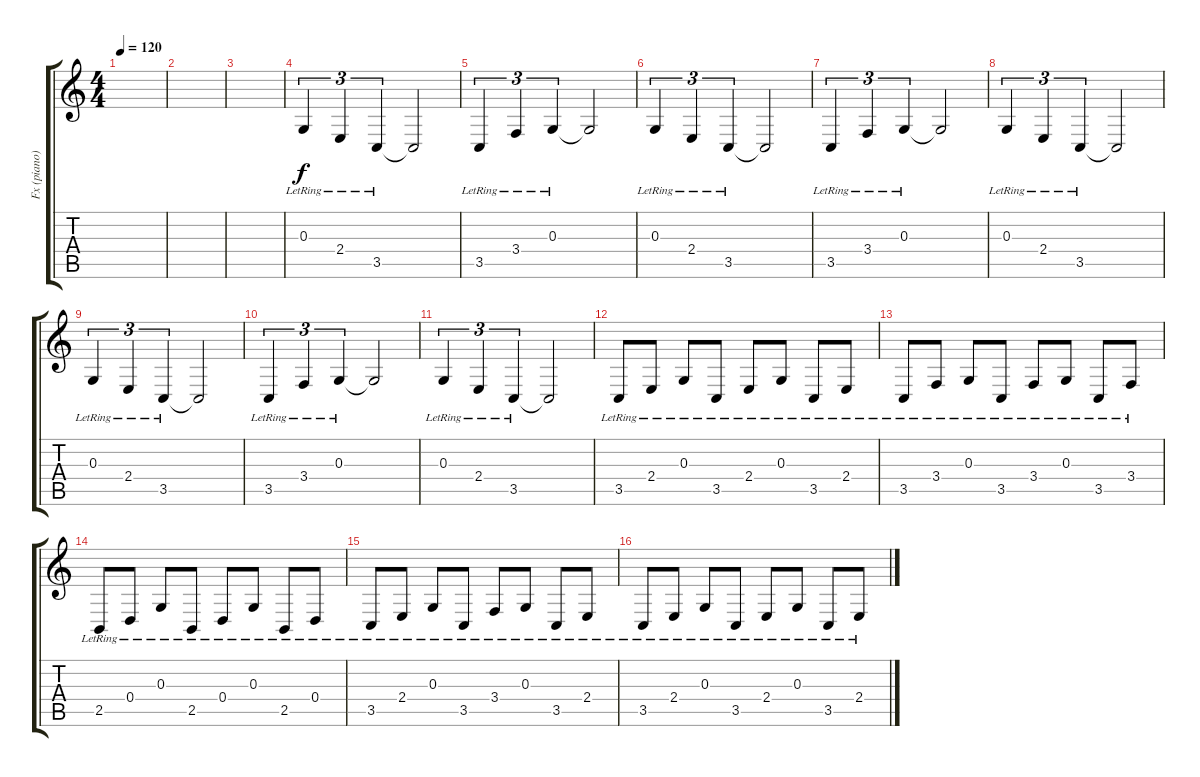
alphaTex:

\track ("Fx (piano)" "Fx (piano)") {instrument brightacousticpiano}
\staff {score tabs}
\tuning (E4 B3 G3 D3 A2 E2) {hide}
\ts (4 4)
\tempo 120
\clef g2
\ks c
|
|
|
0.3{lr}.4{tu (3 2)} 2.4{lr}.4{tu (3 2)} 3.5{lr}.4{tu (3 2)} 3.5{t}.2 |
3.5{lr}.4{tu (3 2)} 3.4{lr}.4{tu (3 2)} 0.3{lr}.4{tu (3 2)} 0.3{t}.2 |
0.3{lr}.4{tu (3 2)} 2.4{lr}.4{tu (3 2)} 3.5{lr}.4{tu (3 2)} 3.5{t}.2 |
3.5{lr}.4{tu (3 2)} 3.4{lr}.4{tu (3 2)} 0.3{lr}.4{tu (3 2)} 0.3{t}.2 |
0.3{lr}.4{tu (3 2)} 2.4{lr}.4{tu (3 2)} 3.5{lr}.4{tu (3 2)} 3.5{t}.2 |
0.3{lr}.4{tu (3 2)} 2.4{lr}.4{tu (3 2)} 3.5{lr}.4{tu (3 2)} 3.5{t}.2 |
3.5{lr}.4{tu (3 2)} 3.4{lr}.4{tu (3 2)} 0.3{lr}.4{tu (3 2)} 0.3{t}.2 |
0.3{lr}.4{tu (3 2)} 2.4{lr}.4{tu (3 2)} 3.5{lr}.4{tu (3 2)} 3.5{t}.2 |
3.5{lr}.8 2.4{lr}.8 0.3{lr}.8 3.5{lr}.8 2.4{lr}.8 0.3{lr}.8 3.5{lr}.8 2.4{lr}.8 |
3.5{lr}.8 3.4{lr}.8 0.3{lr}.8 3.5{lr}.8 3.4{lr}.8 0.3{lr}.8 3.5{lr}.8 3.4{lr}.8 |
2.5{lr}.8 0.4{lr}.8 0.3{lr}.8 2.5{lr}.8 0.4{lr}.8 0.3{lr}.8 2.5{lr}.8 0.4{lr}.8 |
3.5{lr}.8 2.4{lr}.8 0.3{lr}.8 3.5{lr}.8 3.4{lr}.8 0.3{lr}.8 3.5{lr}.8 2.4{lr}.8 |
3.5{lr}.8 2.4{lr}.8 0.3{lr}.8 3.5{lr}.8 2.4{lr}.8 0.3{lr}.8 3.5{lr}.8 2.4{lr}.8
